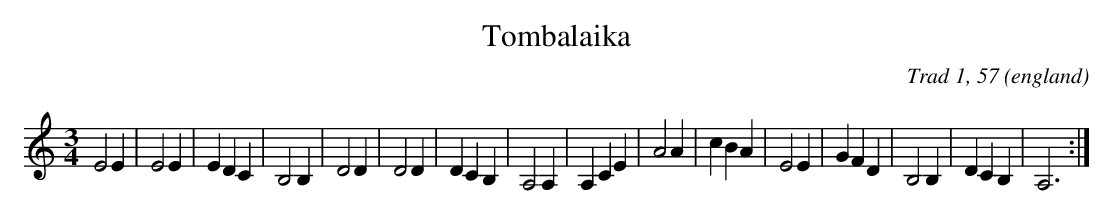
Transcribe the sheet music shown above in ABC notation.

X:1
T:Tombalaika
O:england
C:Trad 1, 57
M:3/4
L:1/4
K:C
E2E|E2E|EDC|B,2B,|\
D2D|D2D|DCB,|A,2A,|\
A,CE|A2A|cBA|E2E|\
GFD|B,2B,|DCB,|A,3:|
